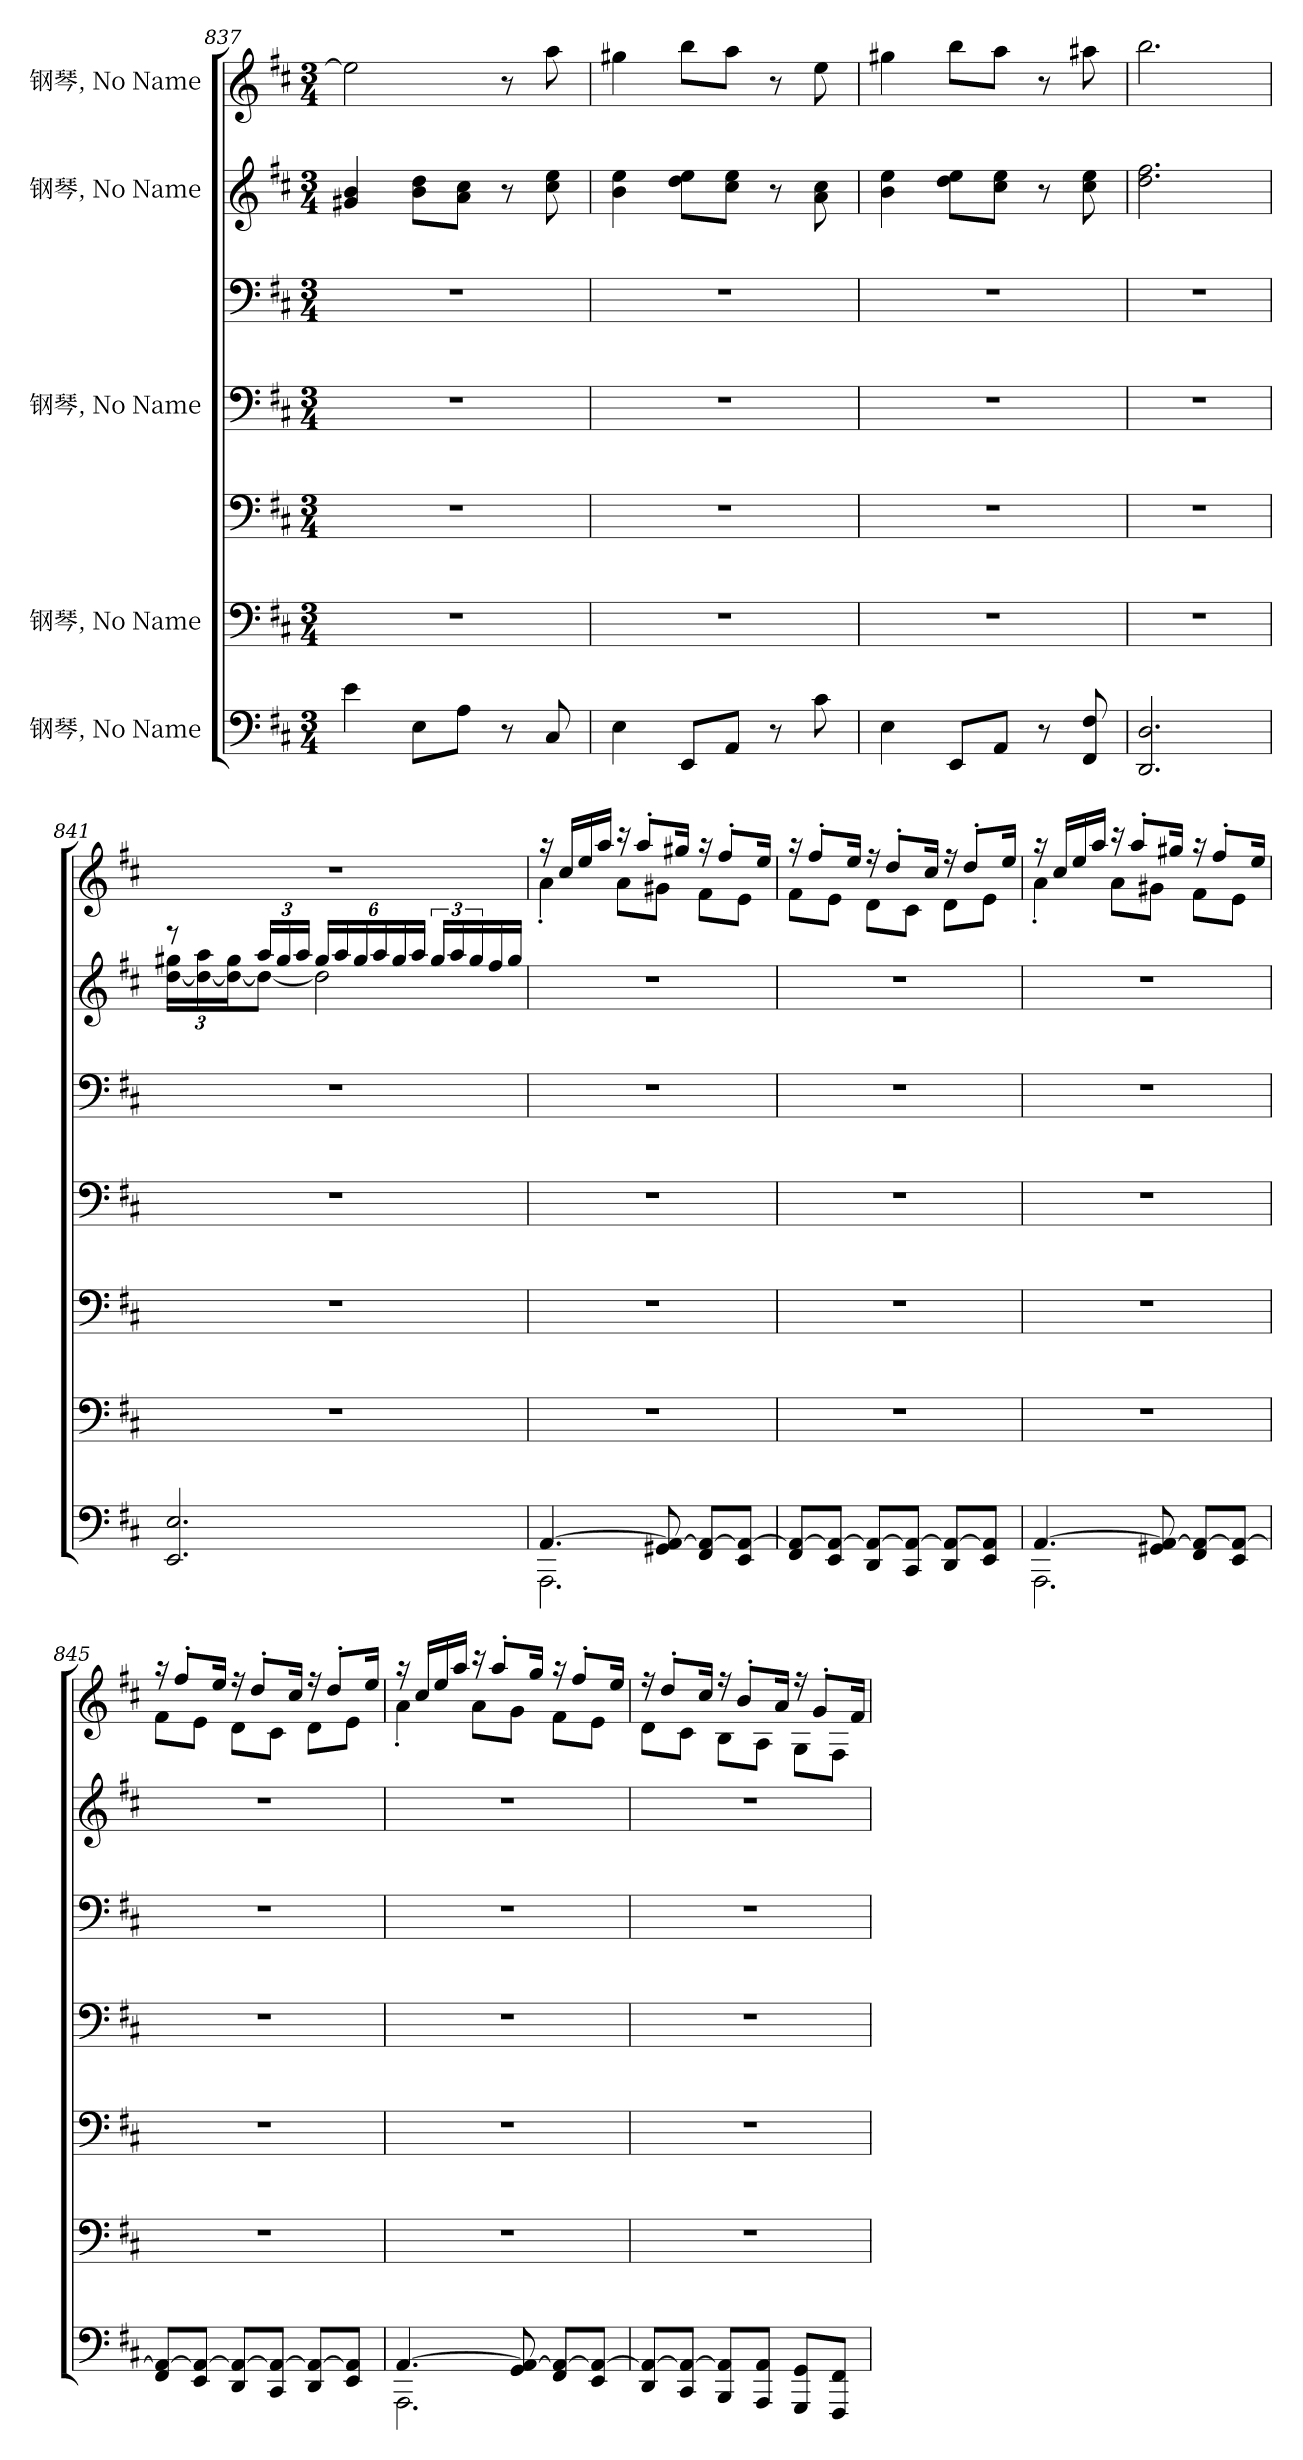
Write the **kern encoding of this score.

**kern	**kern	**kern	**kern	**kern	**kern	**kern
*part5	*part4	*part4	*part3	*part3	*part2	*part1
*staff7	*staff6	*staff5	*staff4	*staff3	*staff2	*staff1
*I"钢琴, No Name	*I"钢琴, No Name	*	*I"钢琴, No Name	*	*I"钢琴, No Name	*I"钢琴, No Name
*clefF4	*clefF4	*clefF4	*clefF4	*clefF4	*clefG2	*clefG2
*k[f#c#]	*k[f#c#]	*k[f#c#]	*k[f#c#]	*k[f#c#]	*k[f#c#]	*k[f#c#]
*M3/4	*M3/4	*M3/4	*M3/4	*M3/4	*M3/4	*M3/4
=837	=837	=837	=837	=837	=837	=837
4e\	2.r	2.r	2.r	2.r	4g#X/ 4b/	2ee\]
8E\L	.	.	.	.	8b\ 8dd\L	.
8A\J	.	.	.	.	8a\ 8cc#\J	.
8r	.	.	.	.	8r	8r
8C#/	.	.	.	.	8cc#\ 8ee\	8aa\
!!LO:PB:g=z
=838	=838	=838	=838	=838	=838	=838
4E\	2.r	2.r	2.r	2.r	4b\ 4ee\	4gg#X\
8EE/L	.	.	.	.	8dd\ 8ee\L	8bb\L
8AA/J	.	.	.	.	8cc#\ 8ee\J	8aa\J
8r	.	.	.	.	8r	8r
8c#\	.	.	.	.	8a\ 8cc#\	8ee\
=839	=839	=839	=839	=839	=839	=839
4E\	2.r	2.r	2.r	2.r	4b\ 4ee\	4gg#X\
8EE/L	.	.	.	.	8dd\ 8ee\L	8bb\L
8AA/J	.	.	.	.	8cc#\ 8ee\J	8aa\J
8r	.	.	.	.	8r	8r
8FF#/ 8F#/	.	.	.	.	8cc#\ 8ee\	8aa#X\
=840	=840	=840	=840	=840	=840	=840
2.DD/ 2.D/	2.r	2.r	2.r	2.r	2.dd\ 2.ff#\	2.bb\
=841	=841	=841	=841	=841	=841	=841
*	*	*	*	*	*^	*
*	*	*	*	*	*	*Xbrackettup	*
2.EE/ 2.E/	2.r	2.r	2.r	2.r	8r	[24dd\ 24gg#X\LL	2.r
.	.	.	.	.	.	24dd\_ 24aa\	.
.	.	.	.	.	.	24dd\_ 24gg#\J	.
.	.	.	.	.	24aa/LL	8dd\J_	.
.	.	.	.	.	24gg#/	.	.
.	.	.	.	.	24aa/JJ	.	.
.	.	.	.	.	24gg#/LL	2dd\]	.
.	.	.	.	.	24aa/	.	.
.	.	.	.	.	24gg#/	.	.
.	.	.	.	.	24aa/	.	.
.	.	.	.	.	24gg#/	.	.
.	.	.	.	.	24aa/JJ	.	.
.	.	.	.	.	24gg#/LL	.	.
.	.	.	.	.	24aa/	.	.
.	.	.	.	.	24gg#/	.	.
.	.	.	.	.	16ff#/	.	.
.	.	.	.	.	16gg#/JJ	.	.
*	*	*	*	*	*v	*v	*
!!LO:PB:g=z
=842	=842	=842	=842	=842	=842	=842
*	*	*	*	*	*	*MM150
*^	*	*	*	*	*	*^
[4.AA/	2.AAA\	2.r	2.r	2.r	2.r	2.r	16r	4a'\
.	.	.	.	.	.	.	16cc#/LL	.
.	.	.	.	.	.	.	16ee/	.
.	.	.	.	.	.	.	16aa/JJ	.
.	.	.	.	.	.	.	16r	8a\L
.	.	.	.	.	.	.	8aa'/L	.
8GG#X/ 8AA/_	.	.	.	.	.	.	.	8g#X\J
.	.	.	.	.	.	.	16gg#X/Jk	.
8FF#/ 8AA/_L	.	.	.	.	.	.	16r	8f#\L
.	.	.	.	.	.	.	8ff#'/L	.
8EE/ 8AA/_J	.	.	.	.	.	.	.	8e\J
.	.	.	.	.	.	.	16ee/Jk	.
*v	*v	*	*	*	*	*	*	*
=843	=843	=843	=843	=843	=843	=843	=843
8FF#/ 8AA/_L	2.r	2.r	2.r	2.r	2.r	16r	8f#\L
.	.	.	.	.	.	8ff#'/L	.
8EE/ 8AA/_J	.	.	.	.	.	.	8e\J
.	.	.	.	.	.	16ee/Jk	.
8DD/ 8AA/_L	.	.	.	.	.	16r	8d\L
.	.	.	.	.	.	8dd'/L	.
8CC#/ 8AA/_J	.	.	.	.	.	.	8c#\J
.	.	.	.	.	.	16cc#/Jk	.
8DD/ 8AA/_L	.	.	.	.	.	16r	8d\L
.	.	.	.	.	.	8dd'/L	.
8EE/ 8AA/]J	.	.	.	.	.	.	8e\J
*	*	*	*	*	*	*MM147	*
.	.	.	.	.	.	16ee/Jk	.
=844	=844	=844	=844	=844	=844	=844	=844
*	*	*	*	*	*	*MM150	*
*^	*	*	*	*	*	*	*
[4.AA/	2.AAA\	2.r	2.r	2.r	2.r	2.r	16r	4a'\
.	.	.	.	.	.	.	16cc#/LL	.
.	.	.	.	.	.	.	16ee/	.
.	.	.	.	.	.	.	16aa/JJ	.
.	.	.	.	.	.	.	16r	8a\L
.	.	.	.	.	.	.	8aa'/L	.
8GG#X/ 8AA/_	.	.	.	.	.	.	.	8g#X\J
.	.	.	.	.	.	.	16gg#X/Jk	.
8FF#/ 8AA/_L	.	.	.	.	.	.	16r	8f#\L
.	.	.	.	.	.	.	8ff#'/L	.
8EE/ 8AA/_J	.	.	.	.	.	.	.	8e\J
.	.	.	.	.	.	.	16ee/Jk	.
*v	*v	*	*	*	*	*	*	*
!!LO:PB:g=z	!!
=845	=845	=845	=845	=845	=845	=845	=845
8FF#/ 8AA/_L	2.r	2.r	2.r	2.r	2.r	16r	8f#\L
.	.	.	.	.	.	8ff#'/L	.
8EE/ 8AA/_J	.	.	.	.	.	.	8e\J
.	.	.	.	.	.	16ee/Jk	.
8DD/ 8AA/_L	.	.	.	.	.	16r	8d\L
.	.	.	.	.	.	8dd'/L	.
8CC#/ 8AA/_J	.	.	.	.	.	.	8c#\J
.	.	.	.	.	.	16cc#/Jk	.
8DD/ 8AA/_L	.	.	.	.	.	16r	8d\L
.	.	.	.	.	.	8dd'/L	.
8EE/ 8AA/]J	.	.	.	.	.	.	8e\J
*	*	*	*	*	*	*MM147	*
.	.	.	.	.	.	16ee/Jk	.
=846	=846	=846	=846	=846	=846	=846	=846
*	*	*	*	*	*	*MM150	*
*^	*	*	*	*	*	*	*
[4.AA/	2.AAA\	2.r	2.r	2.r	2.r	2.r	16r	4a'\
.	.	.	.	.	.	.	16cc#/LL	.
.	.	.	.	.	.	.	16ee/	.
.	.	.	.	.	.	.	16aa/JJ	.
.	.	.	.	.	.	.	16r	8a\L
.	.	.	.	.	.	.	8aa'/L	.
8GG/ 8AA/_	.	.	.	.	.	.	.	8g\J
.	.	.	.	.	.	.	16gg/Jk	.
8FF#/ 8AA/_L	.	.	.	.	.	.	16r	8f#\L
.	.	.	.	.	.	.	8ff#'/L	.
8EE/ 8AA/_J	.	.	.	.	.	.	.	8e\J
.	.	.	.	.	.	.	16ee/Jk	.
*v	*v	*	*	*	*	*	*	*
=847	=847	=847	=847	=847	=847	=847	=847
8DD/ 8AA/_L	2.r	2.r	2.r	2.r	2.r	16r	8d\L
.	.	.	.	.	.	8dd'/L	.
8CC#/ 8AA/_J	.	.	.	.	.	.	8c#\J
.	.	.	.	.	.	16cc#/Jk	.
8BBB/ 8AA/]L	.	.	.	.	.	16r	8B\L
.	.	.	.	.	.	8b'/L	.
8AAA/ 8AA/J	.	.	.	.	.	.	8A\J
.	.	.	.	.	.	16a/Jk	.
8GGG/ 8GG/L	.	.	.	.	.	16r	8G\L
.	.	.	.	.	.	8g'/L	.
8FFF#/ 8FF#/J	.	.	.	.	.	.	8F#\J
.	.	.	.	.	.	16f#/Jk	.
*	*	*	*	*	*	*v	*v
=	=	=	=	=	=	=
*-	*-	*-	*-	*-	*-	*-
